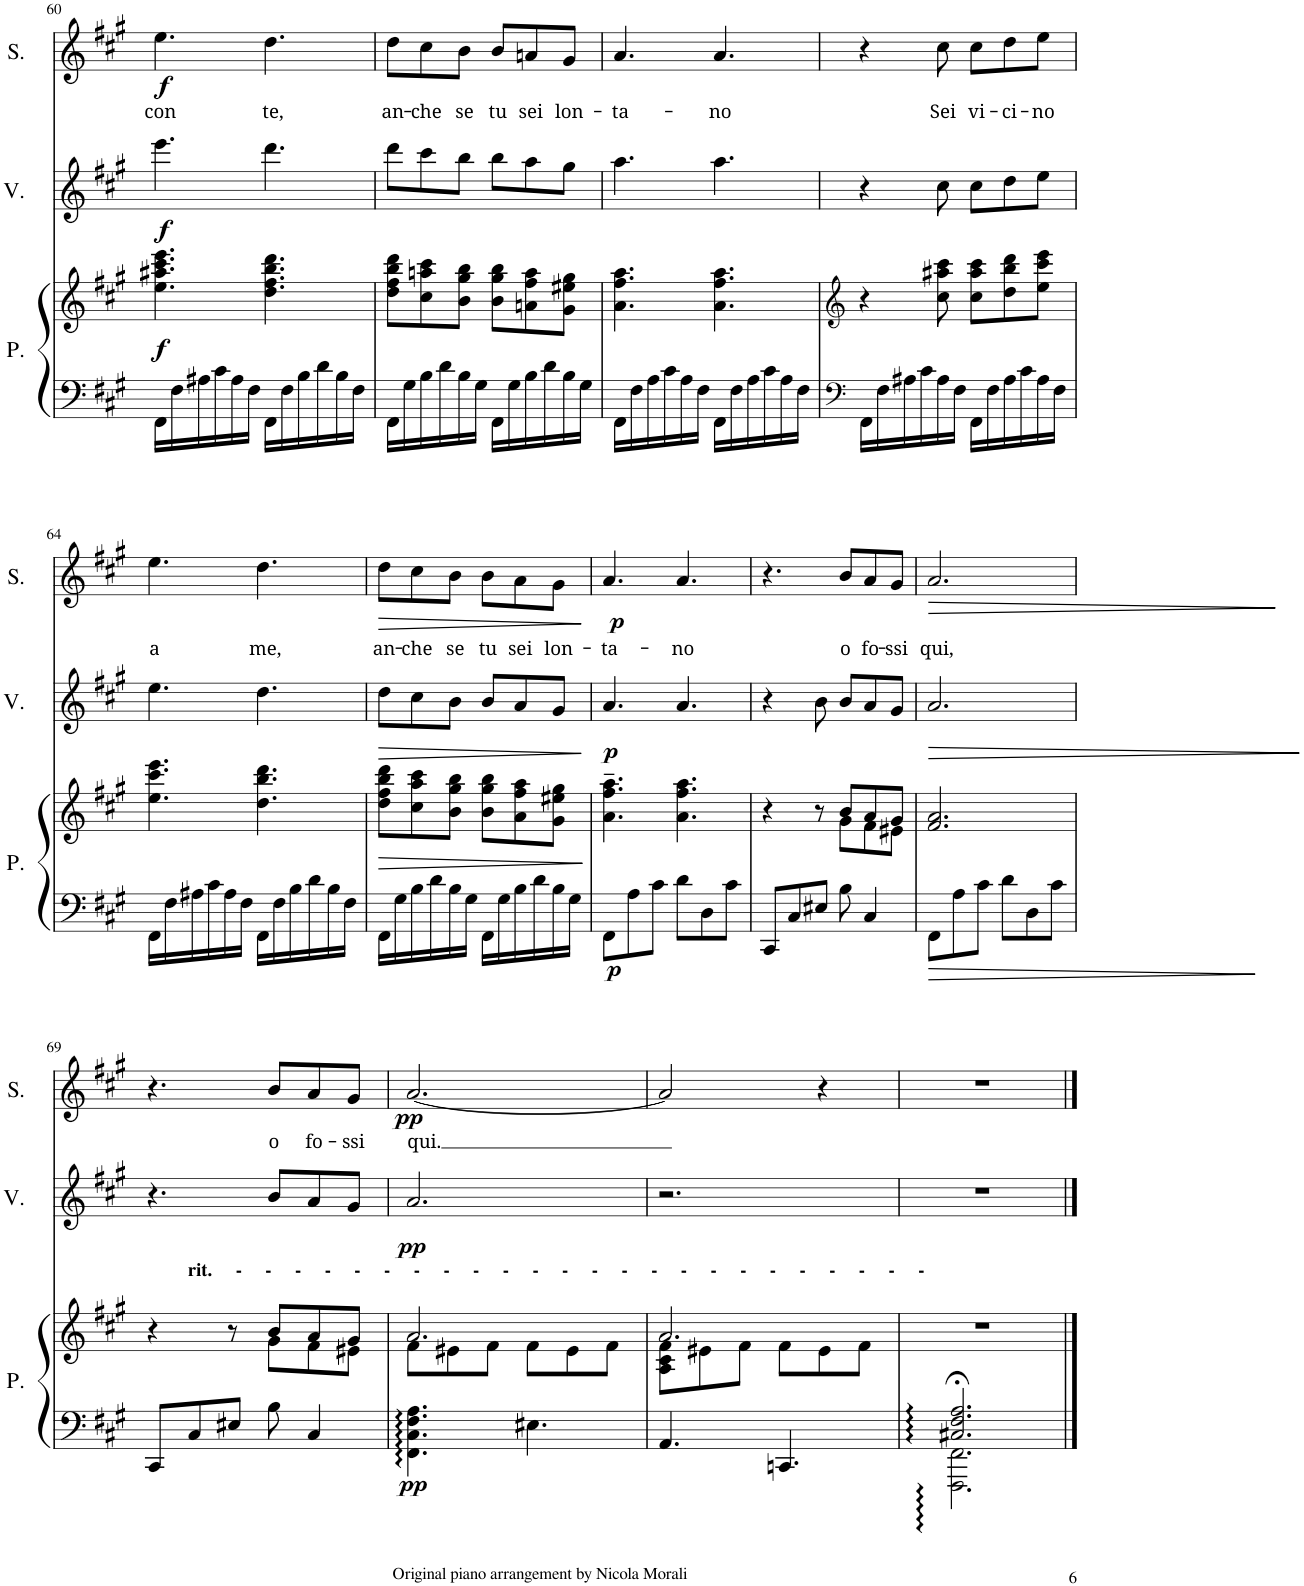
**kern	**kern	**dynam	**kern	**dynam	**kern	**text	**dynam
*part3	*part3	*part3	*part2	*part2	*part1	*part1	*part1
*staff4	*staff3	*staff3/4	*staff2	*staff2	*staff1	*staff1	*staff1
*I"Piano	*	*	*I"Violin	*	*I"Soprano	*	*
*I'P.	*	*	*I'V.	*	*I'S.	*	*
!!LO:PB:g=z
*clefF4	*clefG2	*	*clefG2	*	*clefG2	*	*
*k[f#c#g#]	*k[f#c#g#]	*	*k[f#c#g#]	*	*k[f#c#g#]	*	*
*M6/8	*M6/8	*	*M6/8	*	*M6/8	*	*
=60	=60	=60	=60	=60	=60	=60	=60
!	!	!LO:DY:b	!	!LO:DY:b	!	!LO:LY:b	!LO:DY:b
16FF#\LL	4.ee\ 4.aa#X\ 4.ccc#\ 4.eee\	f	4.eee\	f	4.ee\	con	f
16F#\	.	.	.	.	.	.	.
16A#X\	.	.	.	.	.	.	.
16c#\	.	.	.	.	.	.	.
16A#\	.	.	.	.	.	.	.
16F#\JJ	.	.	.	.	.	.	.
!	!	!	!	!	!	!LO:LY:b	!
16FF#\LL	4.dd\ 4.ff#\ 4.bb\ 4.ddd\	.	4.ddd\	.	4.dd\	te,	.
16F#\	.	.	.	.	.	.	.
16B\	.	.	.	.	.	.	.
16d\	.	.	.	.	.	.	.
16B\	.	.	.	.	.	.	.
16F#\JJ	.	.	.	.	.	.	.
=61	=61	=61	=61	=61	=61	=61	=61
!	!	!	!	!	!	!LO:LY:b	!
16FF#\LL	8dd\ 8ff#\ 8bb\ 8ddd\L	.	8ddd\L	.	8dd\L	an-	.
16G#\	.	.	.	.	.	.	.
!	!	!	!	!	!	!LO:LY:b	!
16B\	8cc#\ 8aan\ 8ccc#\	.	8ccc#\	.	8cc#\	-che	.
16d\	.	.	.	.	.	.	.
!	!	!	!	!	!	!LO:LY:b	!
16B\	8b\ 8gg#\ 8bb\J	.	8bb\J	.	8b\J	se	.
16G#\JJ	.	.	.	.	.	.	.
!	!	!	!	!	!	!LO:LY:b	!
16FF#\LL	8b\ 8gg#\ 8bb\L	.	8bb\L	.	8b/L	tu	.
16G#\	.	.	.	.	.	.	.
!	!	!	!	!	!	!LO:LY:b	!
16B\	8an\ 8ff#\ 8aa\	.	8aa\	.	8an/	sei	.
16d\	.	.	.	.	.	.	.
!	!	!	!	!	!	!LO:LY:b	!
16B\	8g#\ 8ee#X\ 8gg#\J	.	8gg#\J	.	8g#/J	lon-	.
16G#\JJ	.	.	.	.	.	.	.
=62	=62	=62	=62	=62	=62	=62	=62
!	!	!	!	!	!	!LO:LY:b	!
16FF#\LL	4.a\ 4.ff#\ 4.aa\	.	4.aa\	.	4.a/	-ta-	.
16F#\	.	.	.	.	.	.	.
16A\	.	.	.	.	.	.	.
16c#\	.	.	.	.	.	.	.
16A\	.	.	.	.	.	.	.
16F#\JJ	.	.	.	.	.	.	.
!	!	!	!	!	!	!LO:LY:b	!
16FF#\LL	4.a\ 4.ff#\ 4.aa\	.	4.aa\	.	4.a/	-no	.
16F#\	.	.	.	.	.	.	.
16A\	.	.	.	.	.	.	.
16c#\	.	.	.	.	.	.	.
16A\	.	.	.	.	.	.	.
16F#\JJ	.	.	.	.	.	.	.
=63	=63	=63	=63	=63	=63	=63	=63
*clefF4	*clefG2	*	*	*	*	*	*
16FF#\LL	4r	.	4r	.	4r	.	.
16F#\	.	.	.	.	.	.	.
16A#X\	.	.	.	.	.	.	.
16c#\	.	.	.	.	.	.	.
!	!	!	!	!	!	!LO:LY:b	!
16A#\	8cc#\ 8aa#X\ 8ccc#\	.	8cc#\	.	8cc#\	Sei	.
16F#\JJ	.	.	.	.	.	.	.
!	!	!	!	!	!	!LO:LY:b	!
16FF#\LL	8cc#\ 8aa#\ 8ccc#\L	.	8cc#\L	.	8cc#\L	vi-	.
16F#\	.	.	.	.	.	.	.
!	!	!	!	!	!	!LO:LY:b	!
16A#\	8dd\ 8bb\ 8ddd\	.	8dd\	.	8dd\	-ci-	.
16c#\	.	.	.	.	.	.	.
!	!	!	!	!	!	!LO:LY:b	!
16A#\	8ee\ 8ccc#\ 8eee\J	.	8ee\J	.	8ee\J	-no	.
16F#\JJ	.	.	.	.	.	.	.
!!LO:LB:g=z
=64	=64	=64	=64	=64	=64	=64	=64
!	!	!	!	!	!	!LO:LY:b	!
16FF#\LL	4.ee\ 4.ccc#\ 4.eee\	.	4.ee\	.	4.ee\	a	.
16F#\	.	.	.	.	.	.	.
16A#X\	.	.	.	.	.	.	.
16c#\	.	.	.	.	.	.	.
16A#\	.	.	.	.	.	.	.
16F#\JJ	.	.	.	.	.	.	.
!	!	!	!	!	!	!LO:LY:b	!
16FF#\LL	4.dd\ 4.bb\ 4.ddd\	.	4.dd\	.	4.dd\	me,	.
16F#\	.	.	.	.	.	.	.
16B\	.	.	.	.	.	.	.
16d\	.	.	.	.	.	.	.
16B\	.	.	.	.	.	.	.
16F#\JJ	.	.	.	.	.	.	.
=65	=65	=65	=65	=65	=65	=65	=65
!	!	!LO:HP:b	!	!LO:HP:b	!	!LO:LY:b	!LO:HP:b
16FF#\LL	8dd\ 8ff#\ 8bb\ 8ddd\L	>	8dd\L	>	8dd\L	an-	>
16G#\	.	.	.	.	.	.	.
!	!	!	!	!	!	!LO:LY:b	!
16B\	8cc#\ 8aa\ 8ccc#\	.	8cc#\	.	8cc#\	-che	.
16d\	.	.	.	.	.	.	.
!	!	!	!	!	!	!LO:LY:b	!
16B\	8b\ 8gg#\ 8bb\J	.	8b\J	.	8b\J	se	.
16G#\JJ	.	.	.	.	.	.	.
!	!	!	!	!	!	!LO:LY:b	!
16FF#\LL	8b\ 8gg#\ 8bb\L	.	8b/L	.	8b\L	tu	.
16G#\	.	.	.	.	.	.	.
!	!	!	!	!	!	!LO:LY:b	!
16B\	8a\ 8ff#\ 8aa\	.	8a/	.	8a\	sei	.
16d\	.	.	.	.	.	.	.
!	!	!	!	!	!	!LO:LY:b	!
16B\	8g#\ 8ee#X\ 8gg#\J	.	8g#/J	.	8g#\J	lon-	.
16G#\JJ	.	.	.	.	.	.	.
.	.	]	.	]	.	.	]
=66	=66	=66	=66	=66	=66	=66	=66
!	!	!LO:DY:b=2	!	!LO:DY:b	!	!LO:LY:b	!LO:DY:b
8FF#\L	4.a\~ 4.ff#\~ 4.aa\~	p	4.a/	p	4.a/	-ta-	p
8A\	.	.	.	.	.	.	.
8c#\J	.	.	.	.	.	.	.
!	!	!	!	!	!	!LO:LY:b	!
8d\L	4.a\ 4.ff#\ 4.aa\	.	4.a/	.	4.a/	-no	.
8D\	.	.	.	.	.	.	.
8c#\J	.	.	.	.	.	.	.
=67	=67	=67	=67	=67	=67	=67	=67
*	*^	*	*	*	*	*	*
8CC#/L	4r	4.ryy	.	4r	.	4.r	.	.
8C#/	.	.	.	.	.	.	.	.
8E#X/J	8r	.	.	8b\	.	.	.	.
!	!	!	!	!	!	!	!LO:LY:b	!
8B\	8b/L	8g#\L	.	8b/L	.	8b/L	o	.
!	!	!	!	!	!	!	!LO:LY:b	!
4C#/	8a/	8f#\	.	8a/	.	8a/	fo-	.
!	!	!	!	!	!	!	!LO:LY:b	!
.	8g#/J	8e#X\J	.	8g#/J	.	8g#/J	-ssi	.
=68	=68	=68	=68	=68	=68	=68	=68	=68
!	!	!	!	!	!LO:HP:b	!	!LO:LY:b	!LO:HP:b
*	*v	*v	*	*	*	*	*	*
8FF#\L	2.f#/ 2.a/	.	2.a/	>	2.a/	qui,	>
8A\	.	.	.	.	.	.	.
8c#\J	.	.	.	.	.	.	.
8d\L	.	.	.	.	.	.	.
8D\	.	.	.	.	.	.	.
8c#\J	.	.	.	.	.	.	.
.	.	.	.	]	.	.	]
!!LO:LB:g=z
=69	=69	=69	=69	=69	=69	=69	=69
*	*^	*	*	*	*	*	*
8CC#/L	4r	4.ryy	.	4.r	.	4.r	.	.
8C#/	.	.	.	.	.	.	.	.
8E#X/J	8r	.	.	.	.	.	.	.
!	!	!	!	!	!	!	!LO:LY:b	!
8B\	8b/L	8g#\L	.	8b/L	.	8b/L	o	.
!	!	!	!	!	!	!	!LO:LY:b	!
4C#/	8a/	8f#\	.	8a/	.	8a/	fo-	.
!	!	!	!	!	!	!	!LO:LY:b	!
.	8g#/J	8e#X\J	.	8g#/J	.	8g#/J	-ssi	.
=70	=70	=70	=70	=70	=70	=70	=70	=70
!	!LO:TX:a:B:t=rit.     -     -     -     -     -     -     -     -     -     -     -     -     -     -     -     -     -     -     -     -     -     -     -     -	!	!	!	!	!	!	!
!	!	!	!LO:DY:b=2	!	!LO:DY:b	!	!LO:LY:b	!LO:DY:b
4.FF#\:: 4.C#\:: 4.F#\:: 4.A\::	8f#\L	2.a/	pp	2.a/	pp	[2.a/	qui.	pp
.	8e#X\	.	.	.	.	.	.	.
.	8f#\J	.	.	.	.	.	.	.
4.E#X\	8f#\L	.	.	.	.	.	.	.
.	8e#\	.	.	.	.	.	.	.
.	8f#\J	.	.	.	.	.	.	.
=71	=71	=71	=71	=71	=71	=71	=71	=71
4.AA/	8A\ 8c#\ 8f#\L	2.a/	.	2.r	.	2a/]	.	.
.	8e#X\	.	.	.	.	.	.	.
.	8f#\J	.	.	.	.	.	.	.
4.CCn/	8f#\L	.	.	.	.	.	.	.
.	8e#\	.	.	.	.	4r	.	.
.	8f#\J	.	.	.	.	.	.	.
*	*v	*v	*	*	*	*	*	*
=72	=72	=72	=72	=72	=72	=72	=72
*^	*	*	*	*	*	*	*
2.C#X/::;< 2.F#/::;< 2.A/::;<	2.FFF#\: 2.FF#\:	2.r	.	2.r	.	2.r	.	.
*v	*v	*	*	*	*	*	*	*
==	==	==	==	==	==	==	==
*-	*-	*-	*-	*-	*-	*-	*-
